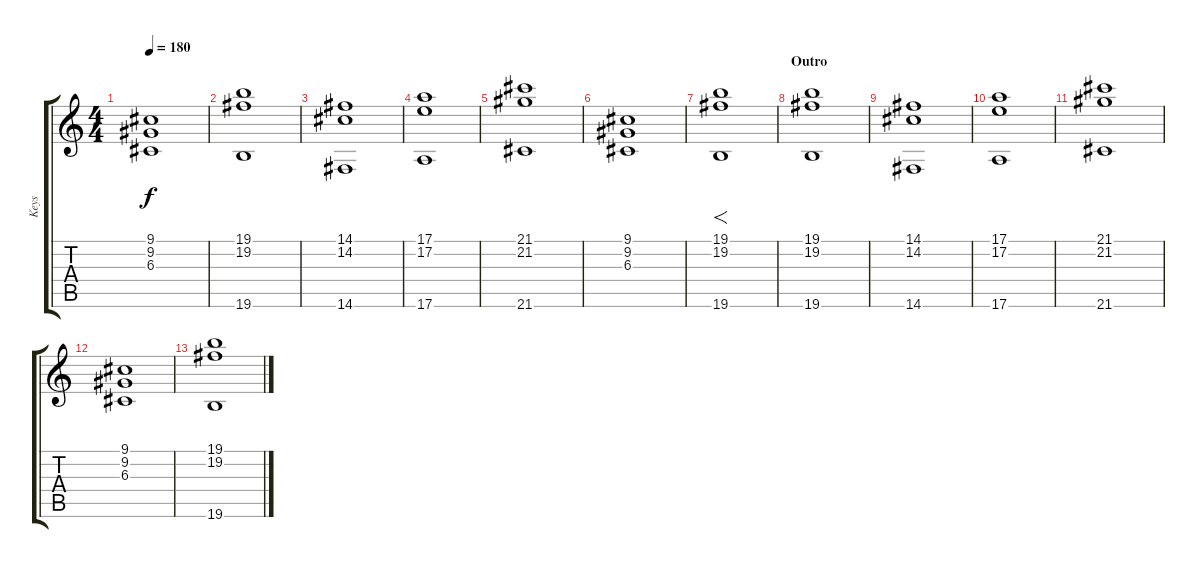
\track ("Keys" "Keys") {instrument pad4choir}
\staff {score tabs}
\tuning (E4 B3 G3 D3 A2 E2) {hide}
\ts (4 4)
\tempo 180
\clef g2
\ks c
(9.1 9.2 6.3).1{dy f} |
(19.1 19.2 19.6).1 |
(14.1 14.2 14.6).1 |
(17.1 17.2 17.6).1 |
(21.1 21.2 21.6).1 |
(9.1 9.2 6.3).1 |
(19.1 19.2 19.6).1{f} |
\section ("" "Outro")
(19.1 19.2 19.6).1{volume 0} |
(14.1 14.2 14.6).1 |
(17.1 17.2 17.6).1 |
(21.1 21.2 21.6).1 |
(9.1 9.2 6.3).1 |
(19.1 19.2 19.6).1
